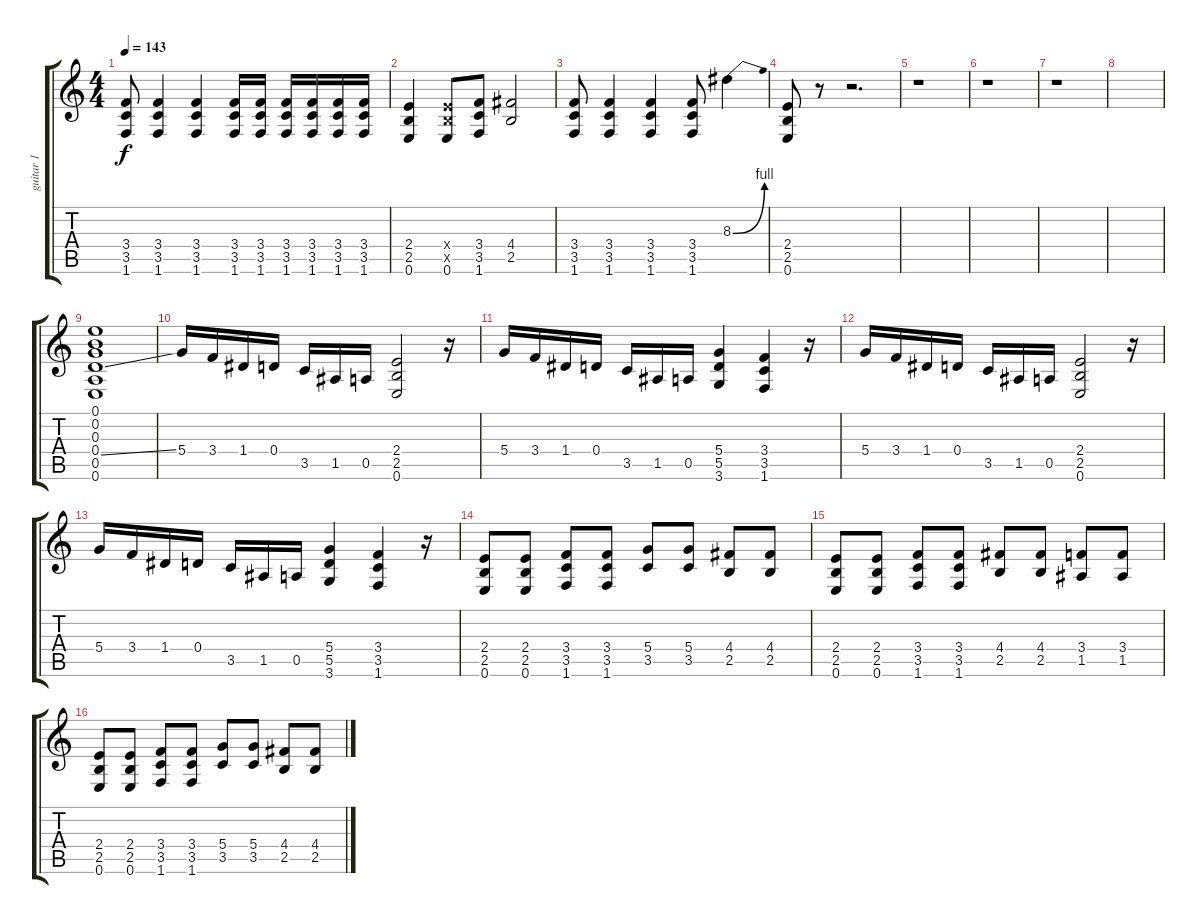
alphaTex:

\track ("guitar 1" "guitar 1") {instrument distortionguitar}
\staff {score tabs}
\tuning (E4 B3 G3 D3 A2 E2) {hide}
\ts (4 4)
\tempo 143
\clef g2
\ks c
(3.4 3.5 1.6).8{dy f} (3.4 3.5 1.6).4 (3.4 3.5 1.6).4 (3.4 3.5 1.6).16 (3.4 3.5 1.6).16 (3.4 3.5 1.6).16 (3.4 3.5 1.6).16 (3.4 3.5 1.6).16 (3.4 3.5 1.6).16 |
(2.4 2.5 0.6).4 (2.4{x} 2.5{x} 0.6).8 (3.4 3.5 1.6).8 (4.4 2.5).2 |
(3.4 3.5 1.6).8 (3.4 3.5 1.6).4 (3.4 3.5 1.6).4 (3.4 3.5 1.6).8 8.3{be (bend 0 0 60 4)}.4 |
(2.4 2.5 0.6).8 r.8 r.2{d} |
r.1 |
r.1 |
r.1 |
|
(0.1 0.2 0.3 0.4{ss} 0.5 0.6).1 |
5.4.16 3.4.16 1.4.16 0.4.16 3.5.16 1.5.16 0.5.16 (2.4 2.5 0.6).2 r.16 |
5.4.16 3.4.16 1.4.16 0.4.16 3.5.16 1.5.16 0.5.16 (5.4 5.5 3.6).4 (3.4 3.5 1.6).4 r.16 |
5.4.16 3.4.16 1.4.16 0.4.16 3.5.16 1.5.16 0.5.16 (2.4 2.5 0.6).2 r.16 |
5.4.16 3.4.16 1.4.16 0.4.16 3.5.16 1.5.16 0.5.16 (5.4 5.5 3.6).4 (3.4 3.5 1.6).4 r.16 |
(2.4 2.5 0.6).8 (2.4 2.5 0.6).8 (3.4 3.5 1.6).8 (3.4 3.5 1.6).8 (5.4 3.5).8 (5.4 3.5).8 (4.4 2.5).8 (4.4 2.5).8 |
(2.4 2.5 0.6).8 (2.4 2.5 0.6).8 (3.4 3.5 1.6).8 (3.4 3.5 1.6).8 (4.4 2.5).8 (4.4 2.5).8 (3.4 1.5).8 (3.4 1.5).8 |
(2.4 2.5 0.6).8 (2.4 2.5 0.6).8 (3.4 3.5 1.6).8 (3.4 3.5 1.6).8 (5.4 3.5).8 (5.4 3.5).8 (4.4 2.5).8 (4.4 2.5).8
